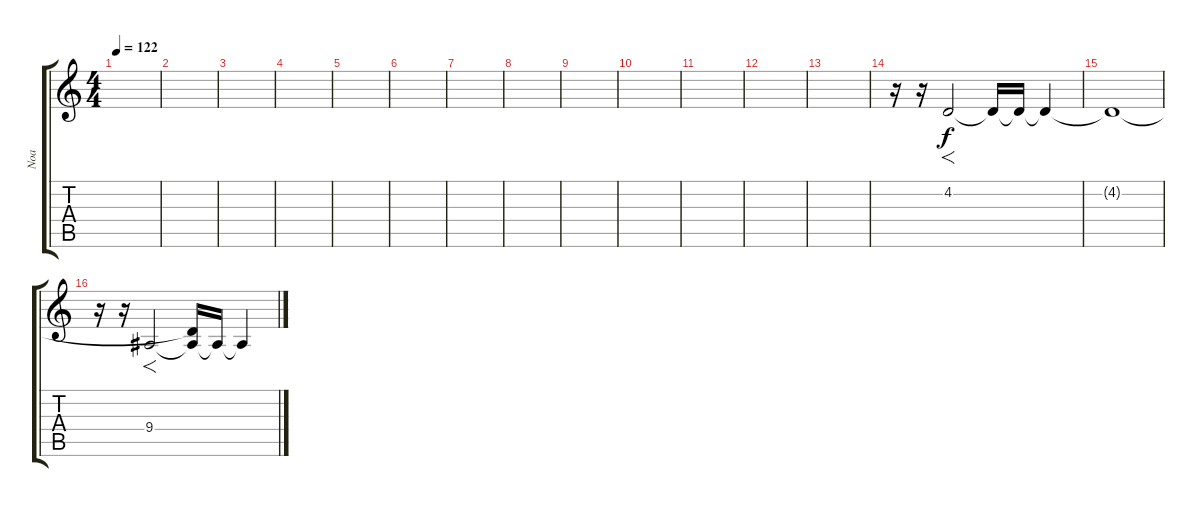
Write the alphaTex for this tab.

\track ("Noa" "Noa") {instrument viola}
\staff {score tabs}
\tuning (Eb4 Bb3 Gb3 Db3 Ab2 Eb2) {hide}
\ts (4 4)
\tempo 122
\clef g2
\ks c
|
|
|
|
|
|
|
|
|
|
|
|
|
r.16 r.16 4.2.2{f} 4.2{t}.16 4.2{t}.16 4.2{t}.4 |
4.2{t}.1 |
r.16 r.16 9.4.2{f} (4.2{t} 9.4{t}).16 9.4{t}.16 9.4{t}.4
